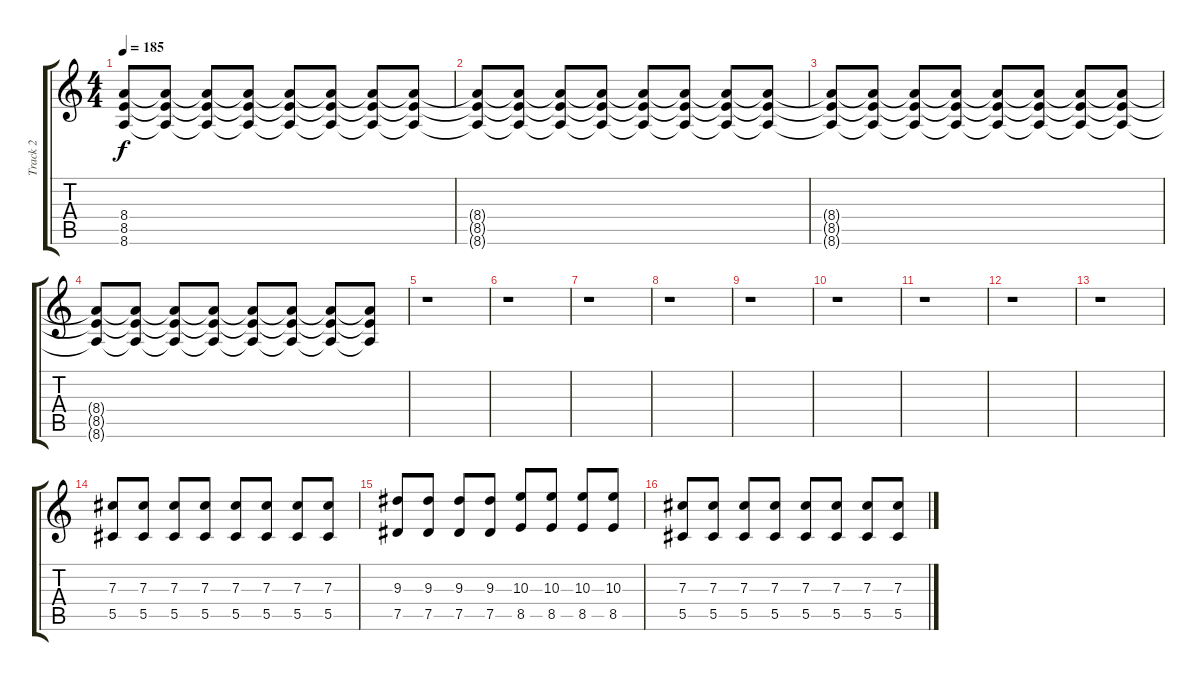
\track ("Track 2" "Track 2") {instrument distortionguitar}
\staff {score tabs}
\tuning (Eb4 Bb3 Gb3 Db3 Ab2 Db2) {hide}
\ts (4 4)
\tempo 185
\clef g2
\ks c
(8.4 8.5 8.6).8{dy f volume 0} (8.4{t} 8.5{t} 8.6{t}).8 (8.4{t} 8.5{t} 8.6{t}).8 (8.4{t} 8.5{t} 8.6{t}).8 (8.4{t} 8.5{t} 8.6{t}).8 (8.4{t} 8.5{t} 8.6{t}).8 (8.4{t} 8.5{t} 8.6{t}).8 (8.4{t} 8.5{t} 8.6{t}).8 |
(8.4{t} 8.5{t} 8.6{t}).8 (8.4{t} 8.5{t} 8.6{t}).8 (8.4{t} 8.5{t} 8.6{t}).8 (8.4{t} 8.5{t} 8.6{t}).8 (8.4{t} 8.5{t} 8.6{t}).8 (8.4{t} 8.5{t} 8.6{t}).8 (8.4{t} 8.5{t} 8.6{t}).8 (8.4{t} 8.5{t} 8.6{t}).8 |
(8.4{t} 8.5{t} 8.6{t}).8 (8.4{t} 8.5{t} 8.6{t}).8 (8.4{t} 8.5{t} 8.6{t}).8 (8.4{t} 8.5{t} 8.6{t}).8 (8.4{t} 8.5{t} 8.6{t}).8 (8.4{t} 8.5{t} 8.6{t}).8 (8.4{t} 8.5{t} 8.6{t}).8 (8.4{t} 8.5{t} 8.6{t}).8 |
(8.4{t} 8.5{t} 8.6{t}).8 (8.4{t} 8.5{t} 8.6{t}).8 (8.4{t} 8.5{t} 8.6{t}).8 (8.4{t} 8.5{t} 8.6{t}).8 (8.4{t} 8.5{t} 8.6{t}).8 (8.4{t} 8.5{t} 8.6{t}).8 (8.4{t} 8.5{t} 8.6{t}).8 (8.4{t} 8.5{t} 8.6{t}).8 |
r.1{volume 13} |
r.1 |
r.1 |
r.1 |
r.1 |
r.1 |
r.1 |
r.1 |
r.1 |
(7.3 5.5).8 (7.3 5.5).8 (7.3 5.5).8 (7.3 5.5).8 (7.3 5.5).8 (7.3 5.5).8 (7.3 5.5).8 (7.3 5.5).8 |
(9.3 7.5).8 (9.3 7.5).8 (9.3 7.5).8 (9.3 7.5).8 (10.3 8.5).8 (10.3 8.5).8 (10.3 8.5).8 (10.3 8.5).8 |
(7.3 5.5).8 (7.3 5.5).8 (7.3 5.5).8 (7.3 5.5).8 (7.3 5.5).8 (7.3 5.5).8 (7.3 5.5).8 (7.3 5.5).8
